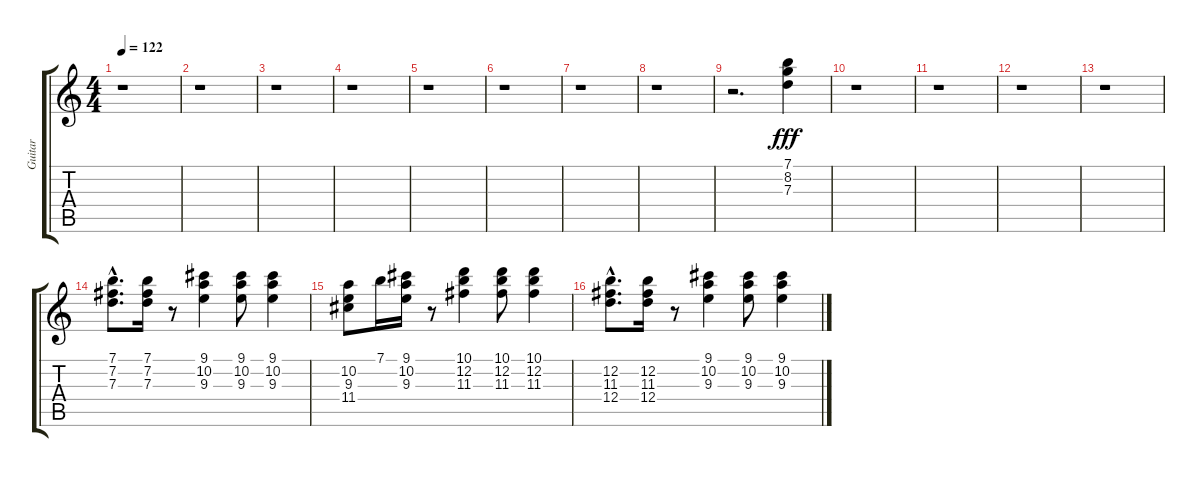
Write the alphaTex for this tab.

\track ("Guitar" "Guitar") {instrument acousticguitarsteel}
\staff {score tabs}
\tuning (E4 B3 G3 D3 A2 E2) {hide}
\ts (4 4)
\tempo 122
\clef g2
\ks c
r.1{dy fff instrument acousticguitarsteel} |
r.1 |
r.1 |
r.1 |
r.1 |
r.1 |
r.1 |
r.1 |
r.2{d} (7.1 8.2 7.3).4 |
r.1 |
r.1 |
r.1 |
r.1 |
(7.1{hac} 7.2{hac} 7.3{hac}).8{d} (7.1 7.2 7.3).16 r.8 (9.1 10.2 9.3).4 (9.1 10.2 9.3).8 (9.1 10.2 9.3).4 |
(10.2 9.3 11.4).8 7.1.16 (9.1 10.2 9.3).16 r.8 (10.1 12.2 11.3).4 (10.1 12.2 11.3).8 (10.1 12.2 11.3).4 |
(12.2{hac} 11.3{hac} 12.4{hac}).8{d} (12.2 11.3 12.4).16 r.8 (9.1 10.2 9.3).4 (9.1 10.2 9.3).8 (9.1 10.2 9.3).4
